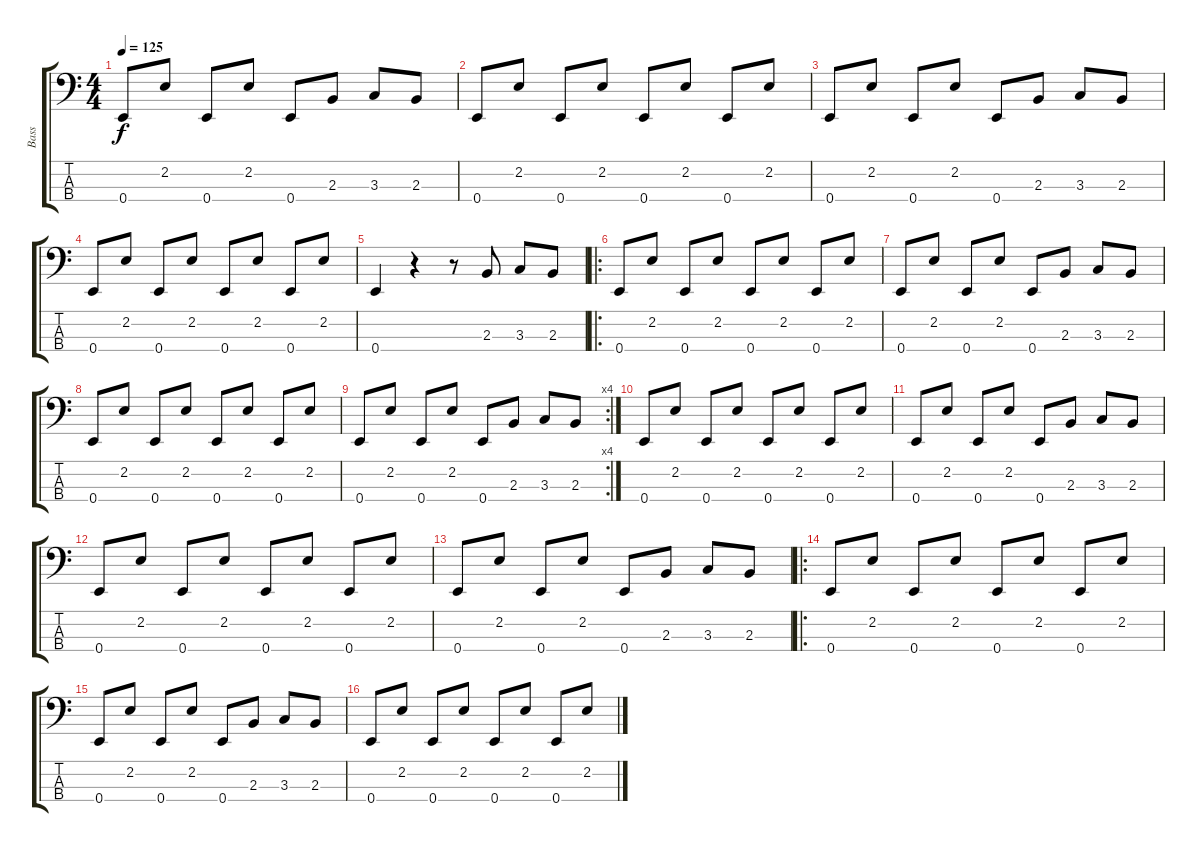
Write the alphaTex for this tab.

\track ("Bass" "Bass") {instrument acousticguitarnylon}
\staff {score tabs}
\tuning (G2 D2 A1 E1) {hide}
\ts (4 4)
\tempo 125
\clef f4
\ks c
0.4.8{dy f} 2.2.8 0.4.8 2.2.8 0.4.8 2.3.8 3.3.8 2.3.8 |
0.4.8 2.2.8 0.4.8 2.2.8 0.4.8 2.2.8 0.4.8 2.2.8 |
0.4.8 2.2.8 0.4.8 2.2.8 0.4.8 2.3.8 3.3.8 2.3.8 |
0.4.8 2.2.8 0.4.8 2.2.8 0.4.8 2.2.8 0.4.8 2.2.8 |
0.4.4 r.4 r.8 2.3.8 3.3.8 2.3.8 |
\ro
0.4.8 2.2.8 0.4.8 2.2.8 0.4.8 2.2.8 0.4.8 2.2.8 |
0.4.8 2.2.8 0.4.8 2.2.8 0.4.8 2.3.8 3.3.8 2.3.8 |
0.4.8 2.2.8 0.4.8 2.2.8 0.4.8 2.2.8 0.4.8 2.2.8 |
\rc 4
0.4.8 2.2.8 0.4.8 2.2.8 0.4.8 2.3.8 3.3.8 2.3.8 |
0.4.8 2.2.8 0.4.8 2.2.8 0.4.8 2.2.8 0.4.8 2.2.8 |
0.4.8 2.2.8 0.4.8 2.2.8 0.4.8 2.3.8 3.3.8 2.3.8 |
0.4.8 2.2.8 0.4.8 2.2.8 0.4.8 2.2.8 0.4.8 2.2.8 |
0.4.8 2.2.8 0.4.8 2.2.8 0.4.8 2.3.8 3.3.8 2.3.8 |
\ro
0.4.8 2.2.8 0.4.8 2.2.8 0.4.8 2.2.8 0.4.8 2.2.8 |
0.4.8 2.2.8 0.4.8 2.2.8 0.4.8 2.3.8 3.3.8 2.3.8 |
0.4.8 2.2.8 0.4.8 2.2.8 0.4.8 2.2.8 0.4.8 2.2.8
